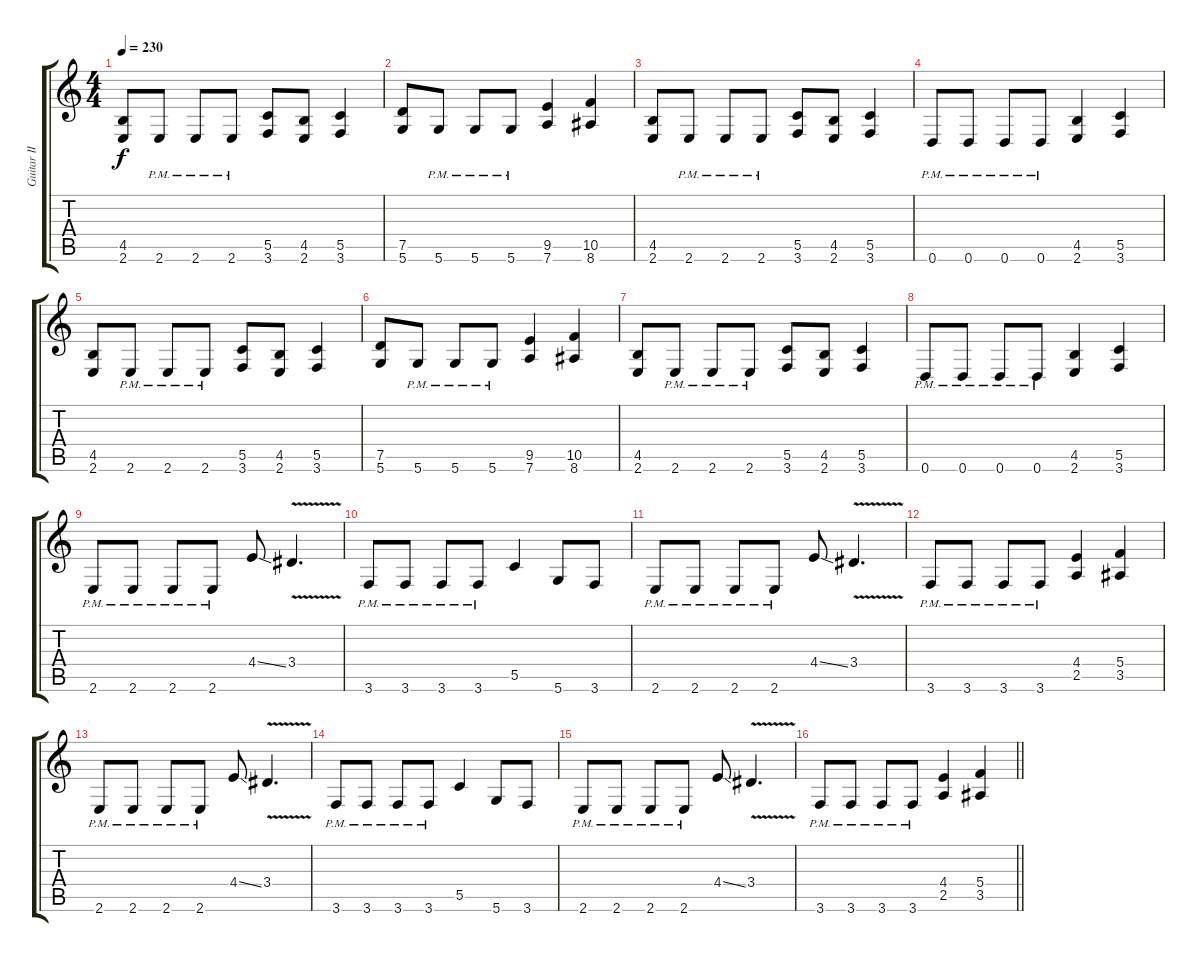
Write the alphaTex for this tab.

\track ("Guitar II" "Guitar II") {instrument distortionguitar}
\staff {score tabs}
\tuning (D4 A3 F3 C3 G2 D2) {hide}
\ts (4 4)
\tempo 230
\clef g2
\ks c
(4.5 2.6).8{dy f} 2.6{pm}.8 2.6{pm}.8 2.6{pm}.8 (5.5 3.6).8 (4.5 2.6).8 (5.5 3.6).4 |
(7.5 5.6).8 5.6{pm}.8 5.6{pm}.8 5.6{pm}.8 (9.5 7.6).4 (10.5 8.6).4 |
(4.5 2.6).8 2.6{pm}.8 2.6{pm}.8 2.6{pm}.8 (5.5 3.6).8 (4.5 2.6).8 (5.5 3.6).4 |
0.6{pm}.8 0.6{pm}.8 0.6{pm}.8 0.6{pm}.8 (4.5 2.6).4 (5.5 3.6).4 |
(4.5 2.6).8 2.6{pm}.8 2.6{pm}.8 2.6{pm}.8 (5.5 3.6).8 (4.5 2.6).8 (5.5 3.6).4 |
(7.5 5.6).8 5.6{pm}.8 5.6{pm}.8 5.6{pm}.8 (9.5 7.6).4 (10.5 8.6).4 |
(4.5 2.6).8 2.6{pm}.8 2.6{pm}.8 2.6{pm}.8 (5.5 3.6).8 (4.5 2.6).8 (5.5 3.6).4 |
0.6{pm}.8 0.6{pm}.8 0.6{pm}.8 0.6{pm}.8 (4.5 2.6).4 (5.5 3.6).4 |
2.6{pm}.8 2.6{pm}.8 2.6{pm}.8 2.6{pm}.8 4.4{ss}.8 3.4{v}.4{d} |
3.6{pm}.8 3.6{pm}.8 3.6{pm}.8 3.6{pm}.8 5.5.4 5.6.8 3.6.8 |
2.6{pm}.8 2.6{pm}.8 2.6{pm}.8 2.6{pm}.8 4.4{ss}.8 3.4{v}.4{d} |
3.6{pm}.8 3.6{pm}.8 3.6{pm}.8 3.6{pm}.8 (4.4 2.5).4 (5.4 3.5).4 |
2.6{pm}.8 2.6{pm}.8 2.6{pm}.8 2.6{pm}.8 4.4{ss}.8 3.4{v}.4{d} |
3.6{pm}.8 3.6{pm}.8 3.6{pm}.8 3.6{pm}.8 5.5.4 5.6.8 3.6.8 |
2.6{pm}.8 2.6{pm}.8 2.6{pm}.8 2.6{pm}.8 4.4{ss}.8 3.4{v}.4{d} |
\barLineRight lightlight
3.6{pm}.8 3.6{pm}.8 3.6{pm}.8 3.6{pm}.8 (4.4 2.5).4 (5.4 3.5).4
